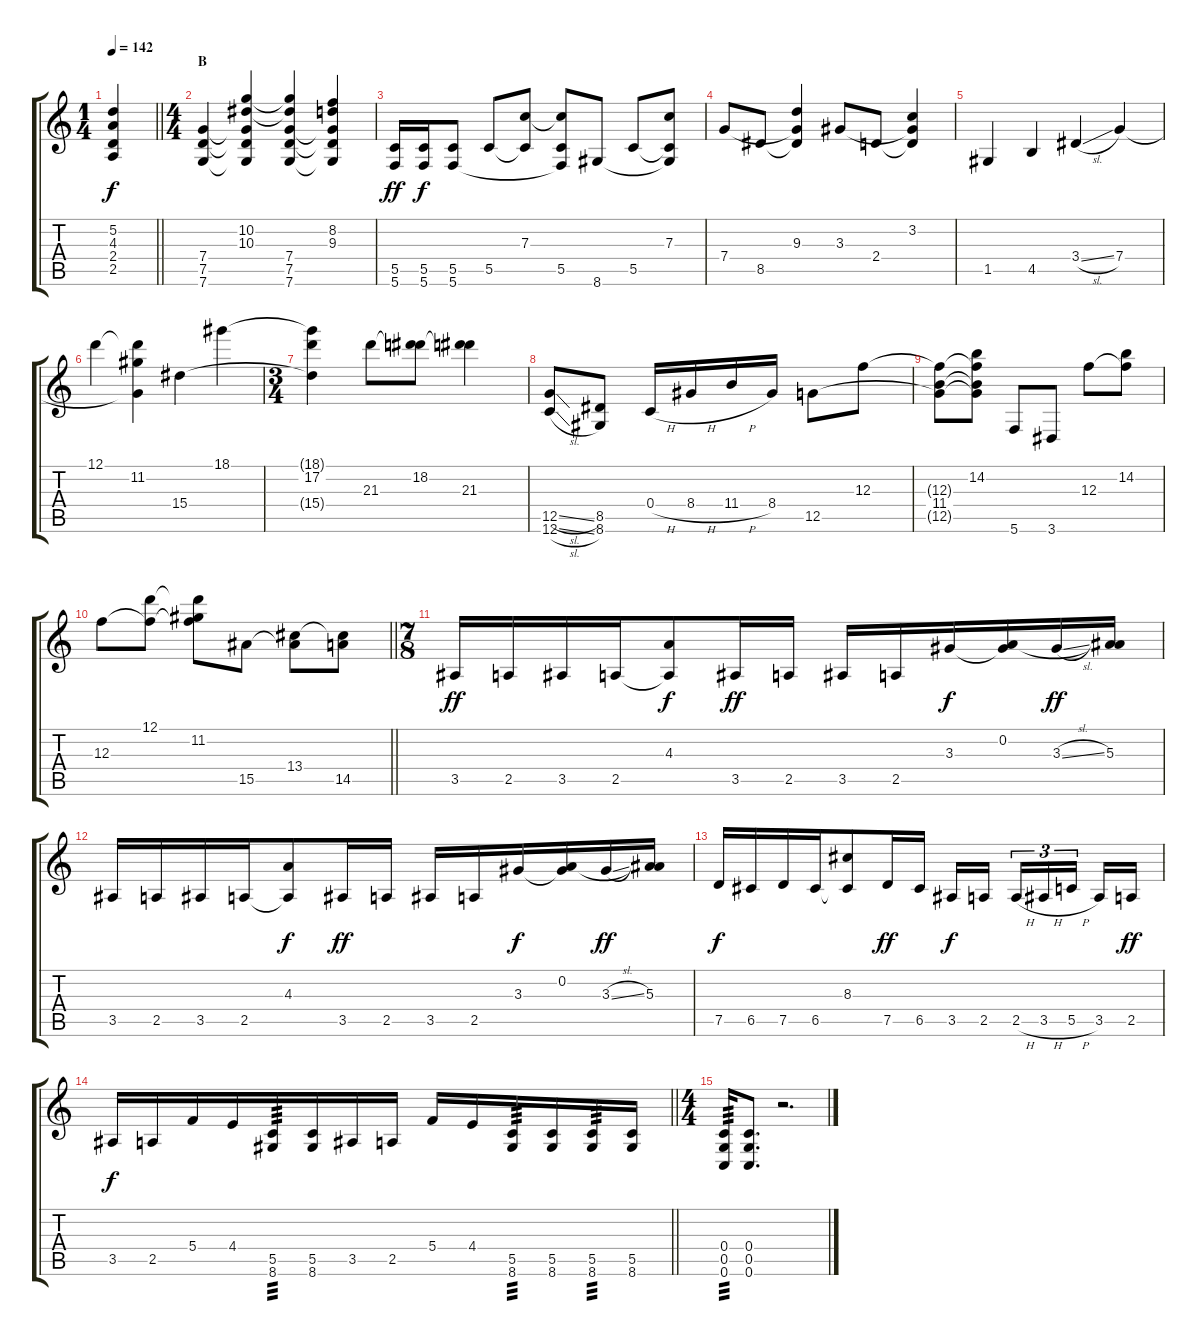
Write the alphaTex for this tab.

\track "" {instrument overdrivenguitar}
\staff {score tabs}
\tuning (D4 A3 F3 C3 G2 C2) {hide}
\ts (1 4)
\tempo 142
\clef g2
\barLineRight lightlight
\ks c
(5.2 4.3 2.4 2.5).4{dy f} |
\ts (4 4)
\section ("" "B")
(7.4 7.5 7.6).4 (10.2 10.3 7.4{t} 7.5{t} 7.6{t}).4 (10.2{t} 10.3{t} 7.4 7.5 7.6).4 (8.2 9.3 7.4{t} 7.5{t} 7.6{t}).4 |
(5.5 5.6).16{dy ff} (5.5 5.6).16{dy f} (5.5 5.6).8 5.5.8 (7.3 5.5{t}).8 (7.3{t} 5.5 5.6{t}).8 8.6.8 5.5.8 (7.3 5.5{t} 8.6{t}).8 |
7.4.8 8.5.8 (9.3 7.4{t} 8.5{t}).4 3.3.8 2.4.8 (3.2 3.3{t} 2.4{t}).4 |
1.5.4 4.5.4 3.4{sl}.4 7.4.4 |
12.1.4 (12.1{t} 11.2 7.4{t}).4 15.4.4 18.1.4 |
\ts (3 4)
(18.1{t} 17.2 15.4{t}).4 21.3.8 (18.2 21.3{t}).8 (18.2{t} 21.3).4 |
(12.5{sl} 12.6{sl}).8 (8.5 8.6).8 0.4{h}.16 8.4{h}.16 11.4{h}.16 8.4.16 12.5.8 12.3.8 |
(12.3{t} 11.4 12.5{t}).8 (14.2 12.3{t} 11.4{t} 12.5{t}).8 5.6.8 3.6.8 12.3.8 (14.2 12.3{t}).8 |
\barLineRight lightlight
12.3.8 (12.1 12.3{t}).8 (12.1{t} 11.2 12.3{t}).8 15.5.8 (13.4 15.5{t}).8 (13.4{t} 14.5).8 |
\ts (7 8)
\section ("" "")
3.5.16{dy ff} 2.5.16 3.5.16 2.5.16 (4.3 2.5{t}).8{dy f} 3.5.16{dy ff} 2.5.16 3.5.16 2.5.16 3.3.16{dy f} (0.2 3.3{t}).16 3.3{sl}.16{dy ff} (0.2{t} 5.3).16 |
3.5.16 2.5.16 3.5.16 2.5.16 (4.3 2.5{t}).8{dy f} 3.5.16{dy ff} 2.5.16 3.5.16 2.5.16 3.3.16{dy f} (0.2 3.3{t}).16 3.3{sl}.16{dy ff} (0.2{t} 5.3).16 |
7.5.16{dy f} 6.5.16 7.5.16 6.5.16 (8.3 6.5{t}).8 7.5.16{dy ff} 6.5.16 3.5.16{dy f} 2.5.16 2.5{h}.16{tu (3 2)} 3.5{h}.16{tu (3 2)} 5.5{h}.16{tu (3 2)} 3.5.16 2.5.16{dy ff} |
\barLineRight lightlight
3.5.16{dy f} 2.5.16 5.4.16 4.4.16 (5.5 8.6).16{tp 3} (5.5 8.6).16 3.5.16 2.5.16 5.4.16 4.4.16 (5.5 8.6).16{tp 3} (5.5 8.6).16 (5.5 8.6).16{tp 3} (5.5 8.6).16 |
\ts (4 4)
\section ("" "")
(0.4 0.5 0.6).16{tp 3} (0.4 0.5 0.6).8{d} r.2{d}
